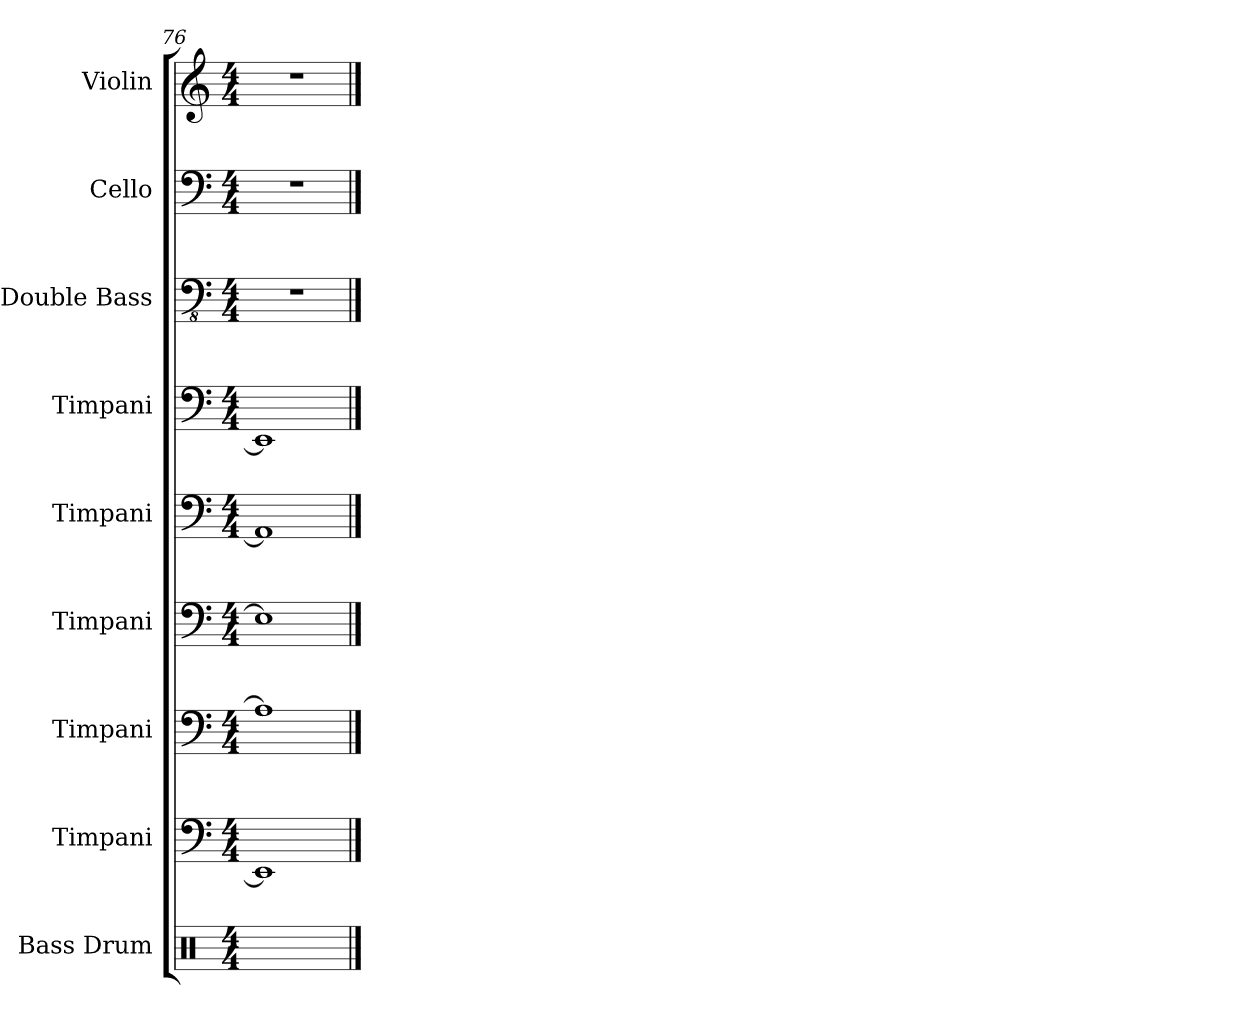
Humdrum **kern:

**kern	**kern	**kern	**kern	**kern	**kern	**kern	**kern	**kern
*part9	*part8	*part7	*part6	*part5	*part4	*part3	*part2	*part1
*staff9	*staff8	*staff7	*staff6	*staff5	*staff4	*staff3	*staff2	*staff1
*I"Bass Drum	*I"Timpani	*I"Timpani	*I"Timpani	*I"Timpani	*I"Timpani	*I"Double Bass	*I"Cello	*I"Violin
*I'B. Dr.	*I'Timp.	*I'Timp.	*I'Timp.	*I'Timp.	*I'Timp.	*	*I'Cel.	*I'Vln.
*clefX	*clefF4	*clefF4	*clefF4	*clefF4	*clefF4	*clefFv4	*clefF4	*clefG2
*	*	*	*	*	*	*ITrd7c12	*	*
*k[]	*k[]	*k[]	*k[]	*k[]	*k[]	*k[]	*k[]	*k[]
*C:	*C:	*C:	*C:	*C:	*C:	*C:	*C:	*C:
*M4/4	*M4/4	*M4/4	*M4/4	*M4/4	*M4/4	*M4/4	*M4/4	*M4/4
=76	=76	=76	=76	=76	=76	=76	=76	=76
1R]	1EE]	1A]	1E]	1AA]	1EE]	1r	1r	1r
==	==	==	==	==	==	==	==	==
*-	*-	*-	*-	*-	*-	*-	*-	*-
